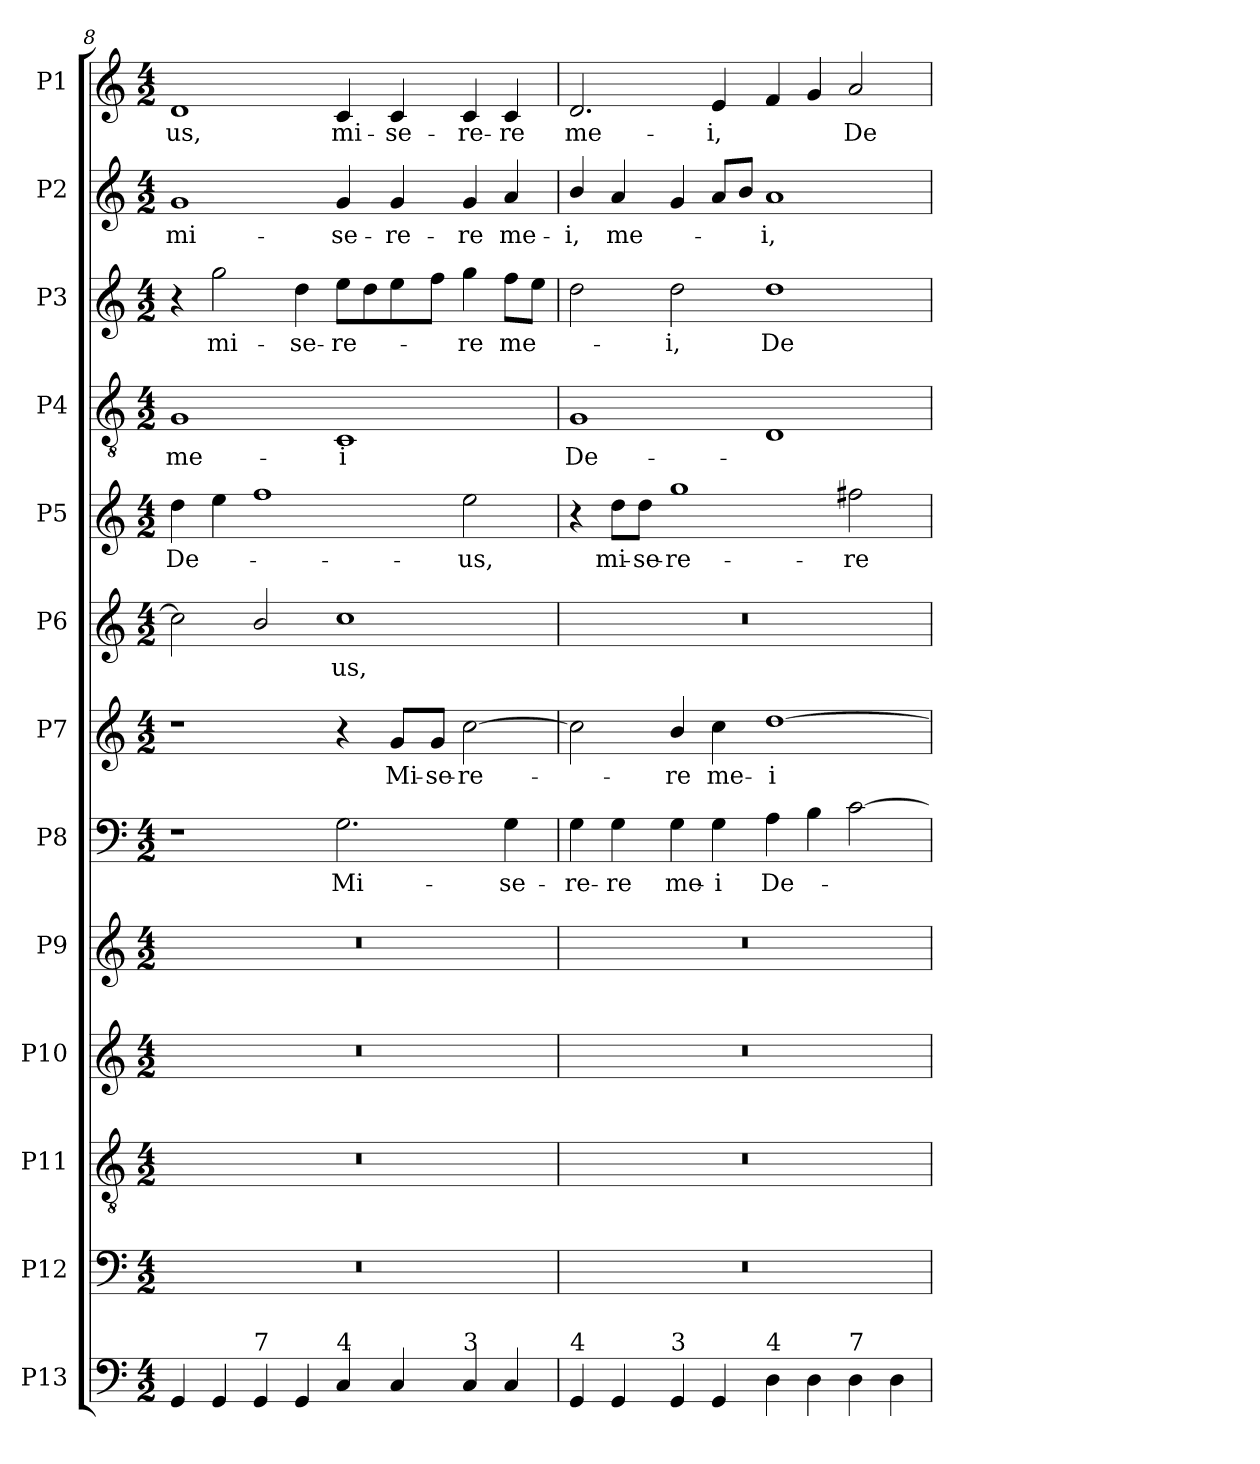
**kern	**kern	**kern	**kern	**kern	**kern	**text	**kern	**text	**kern	**text	**kern	**text	**kern	**text	**kern	**text	**kern	**text	**kern	**text
*part13	*part12	*part11	*part10	*part9	*part8	*part8	*part7	*part7	*part6	*part6	*part5	*part5	*part4	*part4	*part3	*part3	*part2	*part2	*part1	*part1
*staff13	*staff12	*staff11	*staff10	*staff9	*staff8	*staff8	*staff7	*staff7	*staff6	*staff6	*staff5	*staff5	*staff4	*staff4	*staff3	*staff3	*staff2	*staff2	*staff1	*staff1
*I"P13	*I"P12	*I"P11	*I"P10	*I"P9	*I"P8	*	*I"P7	*	*I"P6	*	*I"P5	*	*I"P4	*	*I"P3	*	*I"P2	*	*I"P1	*
*clefF4	*clefF4	*clefGv2	*clefG2	*clefG2	*clefF4	*	*clefG2	*	*clefG2	*	*clefG2	*	*clefGv2	*	*clefG2	*	*clefG2	*	*clefG2	*
*	*	*ITrd7c12	*	*	*	*	*	*	*	*	*	*	*ITrd7c12	*	*ITrd7c12	*	*	*	*	*
*k[]	*k[]	*k[]	*k[]	*k[]	*k[]	*	*k[]	*	*k[]	*	*k[]	*	*k[]	*	*k[]	*	*k[]	*	*k[]	*
*C:	*C:	*C:	*C:	*C:	*C:	*	*C:	*	*C:	*	*C:	*	*C:	*	*C:	*	*C:	*	*C:	*
*M4/2	*M4/2	*M4/2	*M4/2	*M4/2	*M4/2	*	*M4/2	*	*M4/2	*	*M4/2	*	*M4/2	*	*M4/2	*	*M4/2	*	*M4/2	*
=8	=8	=8	=8	=8	=8	=8	=8	=8	=8	=8	=8	=8	=8	=8	=8	=8	=8	=8	=8	=8
!	!LO:N:vis=1	!LO:N:vis=1	!LO:N:vis=1	!LO:N:vis=1	!	!	!	!	!	!	!	!	!	!	!	!	!	!	!	!
!	!	!	!	!	!	!	!	!	!	!	!	!LO:LY:b:color=#000000	!	!	!	!	!	!	!	!
!	!	!	!	!	!	!	!	!	!	!	!	!	!	!LO:LY:b:color=#000000	!	!	!	!	!	!
!	!	!	!	!	!	!	!	!	!	!	!	!	!	!	!	!	!	!LO:LY:b:color=#000000	!	!
!	!	!	!	!	!	!	!	!	!	!	!	!	!	!	!	!	!	!	!	!LO:LY:b:color=#000000
4GGi/	0r	0r	0r	0r	1r	.	1r	.	2cci\]	.	4ddi\	De-	1GGi	me-	4r	.	1gi	mi-	1di	-us,
!	!	!	!	!	!	!	!	!	!	!	!	!	!	!	!	!LO:LY:b:color=#000000	!	!	!	!
4GGi/	.	.	.	.	.	.	.	.	.	.	4eei\	.	.	.	2gi\	mi-	.	.	.	.
!LO:TX:a:t=7	!	!	!	!	!	!	!	!	!	!	!	!	!	!	!	!	!	!	!	!
4GGi/	.	.	.	.	.	.	.	.	2bi/	.	1ffi	.	.	.	.	.	.	.	.	.
!	!	!	!	!	!	!	!	!	!	!	!	!	!	!	!	!LO:LY:b:color=#000000	!	!	!	!
4GGi/	.	.	.	.	.	.	.	.	.	.	.	.	.	.	4di\	-se-	.	.	.	.
!	!	!	!	!	!	!LO:LY:b:color=#000000	!	!	!	!	!	!	!	!	!	!	!	!	!	!
!	!	!	!	!	!	!	!	!	!	!LO:LY:b:color=#000000	!	!	!	!	!	!	!	!	!	!
!	!	!	!	!	!	!	!	!	!	!	!	!	!	!LO:LY:b:color=#000000	!	!	!	!	!	!
!	!	!	!	!	!	!	!	!	!	!	!	!	!	!	!	!LO:LY:b:color=#000000	!	!	!	!
!	!	!	!	!	!	!	!	!	!	!	!	!	!	!	!	!	!	!LO:LY:b:color=#000000	!	!
!LO:TX:a:t=4	!	!	!	!	!	!	!	!	!	!	!	!	!	!	!	!	!	!	!	!
!	!	!	!	!	!	!	!	!	!	!	!	!	!	!	!	!	!	!	!	!LO:LY:b:color=#000000
4Ci/	.	.	.	.	2.Gi\	Mi-	4r	.	1cci	-us,	.	.	1CCi	-i	8ei\L	-re-	4gi/	-se-	4ci/	mi-
.	.	.	.	.	.	.	.	.	.	.	.	.	.	.	8di\	.	.	.	.	.
!	!	!	!	!	!	!	!	!LO:LY:b:color=#000000	!	!	!	!	!	!	!	!	!	!	!	!
!	!	!	!	!	!	!	!	!	!	!	!	!	!	!	!	!	!	!LO:LY:b:color=#000000	!	!
!	!	!	!	!	!	!	!	!	!	!	!	!	!	!	!	!	!	!	!	!LO:LY:b:color=#000000
4Ci/	.	.	.	.	.	.	8gi/L	Mi-	.	.	.	.	.	.	8ei\	.	4gi/	-re-	4ci/	-se-
!	!	!	!	!	!	!	!	!LO:LY:b:color=#000000	!	!	!	!	!	!	!	!	!	!	!	!
.	.	.	.	.	.	.	8gi/J	-se-	.	.	.	.	.	.	8fi\J	.	.	.	.	.
!	!	!	!	!	!	!	!	!LO:LY:b:color=#000000	!	!	!	!	!	!	!	!	!	!	!	!
!	!	!	!	!	!	!	!	!	!	!	!	!LO:LY:b:color=#000000	!	!	!	!	!	!	!	!
!	!	!	!	!	!	!	!	!	!	!	!	!	!	!	!	!LO:LY:b:color=#000000	!	!	!	!
!	!	!	!	!	!	!	!	!	!	!	!	!	!	!	!	!	!	!LO:LY:b:color=#000000	!	!
!LO:TX:a:t=3	!	!	!	!	!	!	!	!	!	!	!	!	!	!	!	!	!	!	!	!
!	!	!	!	!	!	!	!	!	!	!	!	!	!	!	!	!	!	!	!	!LO:LY:b:color=#000000
4Ci/	.	.	.	.	.	.	[2cci\	-re-	.	.	2eei\	-us,	.	.	4gi\	-re	4gi/	-re	4ci/	-re-
!	!	!	!	!	!	!LO:LY:b:color=#000000	!	!	!	!	!	!	!	!	!	!	!	!	!	!
!	!	!	!	!	!	!	!	!	!	!	!	!	!	!	!	!LO:LY:b:color=#000000	!	!	!	!
!	!	!	!	!	!	!	!	!	!	!	!	!	!	!	!	!	!	!LO:LY:b:color=#000000	!	!
!	!	!	!	!	!	!	!	!	!	!	!	!	!	!	!	!	!	!	!	!LO:LY:b:color=#000000
4Ci/	.	.	.	.	4Gi\	-se-	.	.	.	.	.	.	.	.	8fi\L	me-	4ai/	me-	4ci/	-re
.	.	.	.	.	.	.	.	.	.	.	.	.	.	.	8ei\J	.	.	.	.	.
!!LO:PB:g=z
=9	=9	=9	=9	=9	=9	=9	=9	=9	=9	=9	=9	=9	=9	=9	=9	=9	=9	=9	=9	=9
!	!LO:N:vis=1	!LO:N:vis=1	!LO:N:vis=1	!LO:N:vis=1	!	!	!	!	!	!	!	!	!	!	!	!	!	!	!	!
!	!	!	!	!	!	!LO:LY:b:color=#000000	!	!	!LO:N:vis=1	!	!	!	!	!	!	!	!	!	!	!
!	!	!	!	!	!	!	!	!	!	!	!	!	!	!LO:LY:b:color=#000000	!	!	!	!	!	!
!	!	!	!	!	!	!	!	!	!	!	!	!	!	!	!	!	!	!LO:LY:b:color=#000000	!	!
!LO:TX:a:t=4	!	!	!	!	!	!	!	!	!	!	!	!	!	!	!	!	!	!	!	!
!	!	!	!	!	!	!	!	!	!	!	!	!	!	!	!	!	!	!	!	!LO:LY:b:color=#000000
4GGi/	0r	0r	0r	0r	4Gi\	-re-	2cci\]	.	0r	.	4r	.	1GGi	De-	2di\	.	4bi/	-i,	2.di/	me-
!	!	!	!	!	!	!LO:LY:b:color=#000000	!	!	!	!	!	!	!	!	!	!	!	!	!	!
!	!	!	!	!	!	!	!	!	!	!	!	!LO:LY:b:color=#000000	!	!	!	!	!	!	!	!
!	!	!	!	!	!	!	!	!	!	!	!	!	!	!	!	!	!	!LO:LY:b:color=#000000	!	!
4GGi/	.	.	.	.	4Gi\	-re	.	.	.	.	8ddi\L	mi-	.	.	.	.	4ai/	me-	.	.
!	!	!	!	!	!	!	!	!	!	!	!	!LO:LY:b:color=#000000	!	!	!	!	!	!	!	!
.	.	.	.	.	.	.	.	.	.	.	8ddi\J	-se-	.	.	.	.	.	.	.	.
!	!	!	!	!	!	!LO:LY:b:color=#000000	!	!	!	!	!	!	!	!	!	!	!	!	!	!
!	!	!	!	!	!	!	!	!LO:LY:b:color=#000000	!	!	!	!	!	!	!	!	!	!	!	!
!	!	!	!	!	!	!	!	!	!	!	!	!LO:LY:b:color=#000000	!	!	!	!	!	!	!	!
!LO:TX:a:t=3	!	!	!	!	!	!	!	!	!	!	!	!	!	!	!	!	!	!	!	!
!	!	!	!	!	!	!	!	!	!	!	!	!	!	!	!	!LO:LY:b:color=#000000	!	!	!	!
4GGi/	.	.	.	.	4Gi\	me-	4bi/	-re	.	.	1ggi	-re-	.	.	2di\	-i,	4gi/	.	.	.
!	!	!	!	!	!	!LO:LY:b:color=#000000	!	!	!	!	!	!	!	!	!	!	!	!	!	!
!	!	!	!	!	!	!	!	!LO:LY:b:color=#000000	!	!	!	!	!	!	!	!	!	!	!	!
!	!	!	!	!	!	!	!	!	!	!	!	!	!	!	!	!	!	!	!	!LO:LY:b:color=#000000
4GGi/	.	.	.	.	4Gi\	-i	4cci\	me-	.	.	.	.	.	.	.	.	8ai/L	.	4ei/	-i,
.	.	.	.	.	.	.	.	.	.	.	.	.	.	.	.	.	8bi/J	.	.	.
!	!	!	!	!	!	!LO:LY:b:color=#000000	!	!	!	!	!	!	!	!	!	!	!	!	!	!
!	!	!	!	!	!	!	!	!LO:LY:b:color=#000000	!	!	!	!	!	!	!	!	!	!	!	!
!	!	!	!	!	!	!	!	!	!	!	!	!	!	!	!	!LO:LY:b:color=#000000	!	!	!	!
!LO:TX:a:t=4	!	!	!	!	!	!	!	!	!	!	!	!	!	!	!	!	!	!	!	!
!	!	!	!	!	!	!	!	!	!	!	!	!	!	!	!	!	!	!LO:LY:b:color=#000000	!	!
4Di\	.	.	.	.	4Ai\	De-	[1ddi	-i	.	.	.	.	1DDi	.	1di	De-	1ai	-i,	4fi/	.
4Di\	.	.	.	.	4Bi\	.	.	.	.	.	.	.	.	.	.	.	.	.	4gi/	.
!	!	!	!	!	!	!	!	!	!	!	!	!LO:LY:b:color=#000000	!	!	!	!	!	!	!	!
!LO:TX:a:t=7	!	!	!	!	!	!	!	!	!	!	!	!	!	!	!	!	!	!	!	!
!	!	!	!	!	!	!	!	!	!	!	!	!	!	!	!	!	!	!	!	!LO:LY:b:color=#000000
4Di\	.	.	.	.	[2ci\	.	.	.	.	.	2ff#Xi\	-re	.	.	.	.	.	.	2ai/	De-
4Di\	.	.	.	.	.	.	.	.	.	.	.	.	.	.	.	.	.	.	.	.
=	=	=	=	=	=	=	=	=	=	=	=	=	=	=	=	=	=	=	=	=
*-	*-	*-	*-	*-	*-	*-	*-	*-	*-	*-	*-	*-	*-	*-	*-	*-	*-	*-	*-	*-
